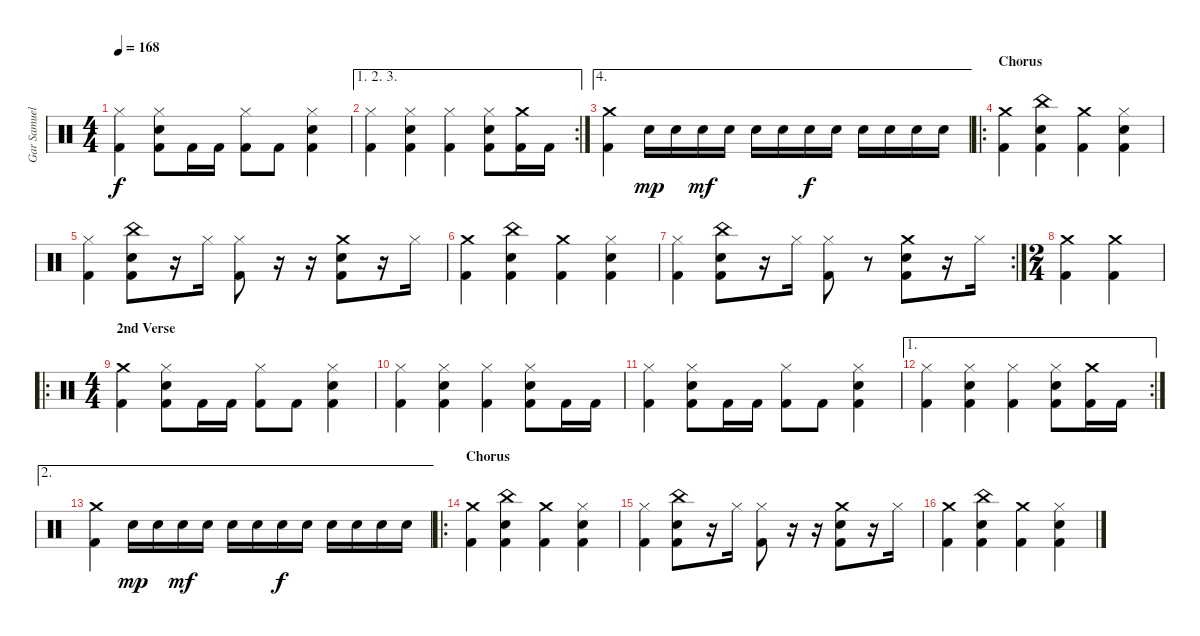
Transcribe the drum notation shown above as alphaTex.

\track ("Gar Samuelson" "Gar Samuel") {instrument percussion}
\staff {score}
\articulation defaults
\ts (4 4)
\tempo 168
\clef neutral
\ks c
("Hi-Hat (closed)" "Kick (hit) 2").4{dy f} ("Hi-Hat (closed)" "Snare (hit) 2" "Kick (hit) 2").8 "Kick (hit) 2".16 "Kick (hit) 2".16 ("Hi-Hat (closed)" "Kick (hit) 2").8 "Kick (hit) 2".8 ("Hi-Hat (closed)" "Snare (hit) 2" "Kick (hit) 2").4 |
\ae (1 2 3)
\rc 2
("Hi-Hat (closed)" "Kick (hit) 2").4 ("Hi-Hat (closed)" "Snare (hit) 2" "Kick (hit) 2").4 ("Hi-Hat (closed)" "Kick (hit) 2").4 ("Hi-Hat (closed)" "Snare (hit) 2" "Kick (hit) 2").8 ("Crash medium (hit)" "Kick (hit) 2").16 "Kick (hit) 2".16 |
\ae 4
("Crash medium (hit)" "Kick (hit) 2").4 "Snare (hit) 2".16{dy mp} "Snare (hit) 2".16 "Snare (hit) 2".16{dy mf} "Snare (hit) 2".16 "Snare (hit) 2".16 "Snare (hit) 2".16 "Snare (hit) 2".16{dy f} "Snare (hit) 2".16 "Snare (hit) 2".16 "Snare (hit) 2".16 "Snare (hit) 2".16 "Snare (hit) 2".16 |
\ro
\section ("" "Chorus")
("Crash medium (hit)" "Kick (hit) 2").4 ("China (hit)" "Snare (hit) 2" "Kick (hit) 2").4 ("Crash medium (hit)" "Kick (hit) 2").4 ("Hi-Hat (closed)" "Snare (hit) 2" "Kick (hit) 2").4 |
("Hi-Hat (closed)" "Kick (hit) 2").4 ("China (hit)" "Snare (hit) 2" "Kick (hit) 2").8 r.16 "Hi-Hat (closed)".16 ("Hi-Hat (closed)" "Kick (hit) 2").8 r.16 r.16 ("Crash medium (hit)" "Snare (hit) 2" "Kick (hit) 2").8 r.16 "Hi-Hat (closed)".16 |
("Crash medium (hit)" "Kick (hit) 2").4 ("China (hit)" "Snare (hit) 2" "Kick (hit) 2").4 ("Crash medium (hit)" "Kick (hit) 2").4 ("Hi-Hat (closed)" "Snare (hit) 2" "Kick (hit) 2").4 |
\rc 2
("Hi-Hat (closed)" "Kick (hit) 2").4 ("China (hit)" "Snare (hit) 2" "Kick (hit) 2").8 r.16 "Hi-Hat (closed)".16 ("Hi-Hat (closed)" "Kick (hit) 2").8 r.8 ("Crash medium (hit)" "Snare (hit) 2" "Kick (hit) 2").8 r.16 "Hi-Hat (closed)".16 |
\ts (2 4)
("Crash medium (hit)" "Kick (hit) 2").4 ("Crash medium (hit)" "Kick (hit) 2").4 |
\ro
\ts (4 4)
\section ("" "2nd Verse")
("Crash medium (hit)" "Kick (hit) 2").4 ("Hi-Hat (closed)" "Snare (hit) 2" "Kick (hit) 2").8 "Kick (hit) 2".16 "Kick (hit) 2".16 ("Hi-Hat (closed)" "Kick (hit) 2").8 "Kick (hit) 2".8 ("Hi-Hat (closed)" "Snare (hit) 2" "Kick (hit) 2").4 |
("Hi-Hat (closed)" "Kick (hit) 2").4 ("Hi-Hat (closed)" "Snare (hit) 2" "Kick (hit) 2").4 ("Hi-Hat (closed)" "Kick (hit) 2").4 ("Hi-Hat (closed)" "Snare (hit) 2" "Kick (hit) 2").8 "Kick (hit) 2".16 "Kick (hit) 2".16 |
("Hi-Hat (closed)" "Kick (hit) 2").4 ("Hi-Hat (closed)" "Snare (hit) 2" "Kick (hit) 2").8 "Kick (hit) 2".16 "Kick (hit) 2".16 ("Hi-Hat (closed)" "Kick (hit) 2").8 "Kick (hit) 2".8 ("Hi-Hat (closed)" "Snare (hit) 2" "Kick (hit) 2").4 |
\ae 1
\rc 2
("Hi-Hat (closed)" "Kick (hit) 2").4 ("Hi-Hat (closed)" "Snare (hit) 2" "Kick (hit) 2").4 ("Hi-Hat (closed)" "Kick (hit) 2").4 ("Hi-Hat (closed)" "Snare (hit) 2" "Kick (hit) 2").8 ("Crash medium (hit)" "Kick (hit) 2").16 "Kick (hit) 2".16 |
\ae 2
("Crash medium (hit)" "Kick (hit) 2").4 "Snare (hit) 2".16{dy mp} "Snare (hit) 2".16 "Snare (hit) 2".16{dy mf} "Snare (hit) 2".16 "Snare (hit) 2".16 "Snare (hit) 2".16 "Snare (hit) 2".16{dy f} "Snare (hit) 2".16 "Snare (hit) 2".16 "Snare (hit) 2".16 "Snare (hit) 2".16 "Snare (hit) 2".16 |
\ro
\section ("" "Chorus")
("Crash medium (hit)" "Kick (hit) 2").4 ("China (hit)" "Snare (hit) 2" "Kick (hit) 2").4 ("Crash medium (hit)" "Kick (hit) 2").4 ("Hi-Hat (closed)" "Snare (hit) 2" "Kick (hit) 2").4 |
("Hi-Hat (closed)" "Kick (hit) 2").4 ("China (hit)" "Snare (hit) 2" "Kick (hit) 2").8 r.16 "Hi-Hat (closed)".16 ("Hi-Hat (closed)" "Kick (hit) 2").8 r.16 r.16 ("Crash medium (hit)" "Snare (hit) 2" "Kick (hit) 2").8 r.16 "Hi-Hat (closed)".16 |
("Crash medium (hit)" "Kick (hit) 2").4 ("China (hit)" "Snare (hit) 2" "Kick (hit) 2").4 ("Crash medium (hit)" "Kick (hit) 2").4 ("Hi-Hat (closed)" "Snare (hit) 2" "Kick (hit) 2").4
